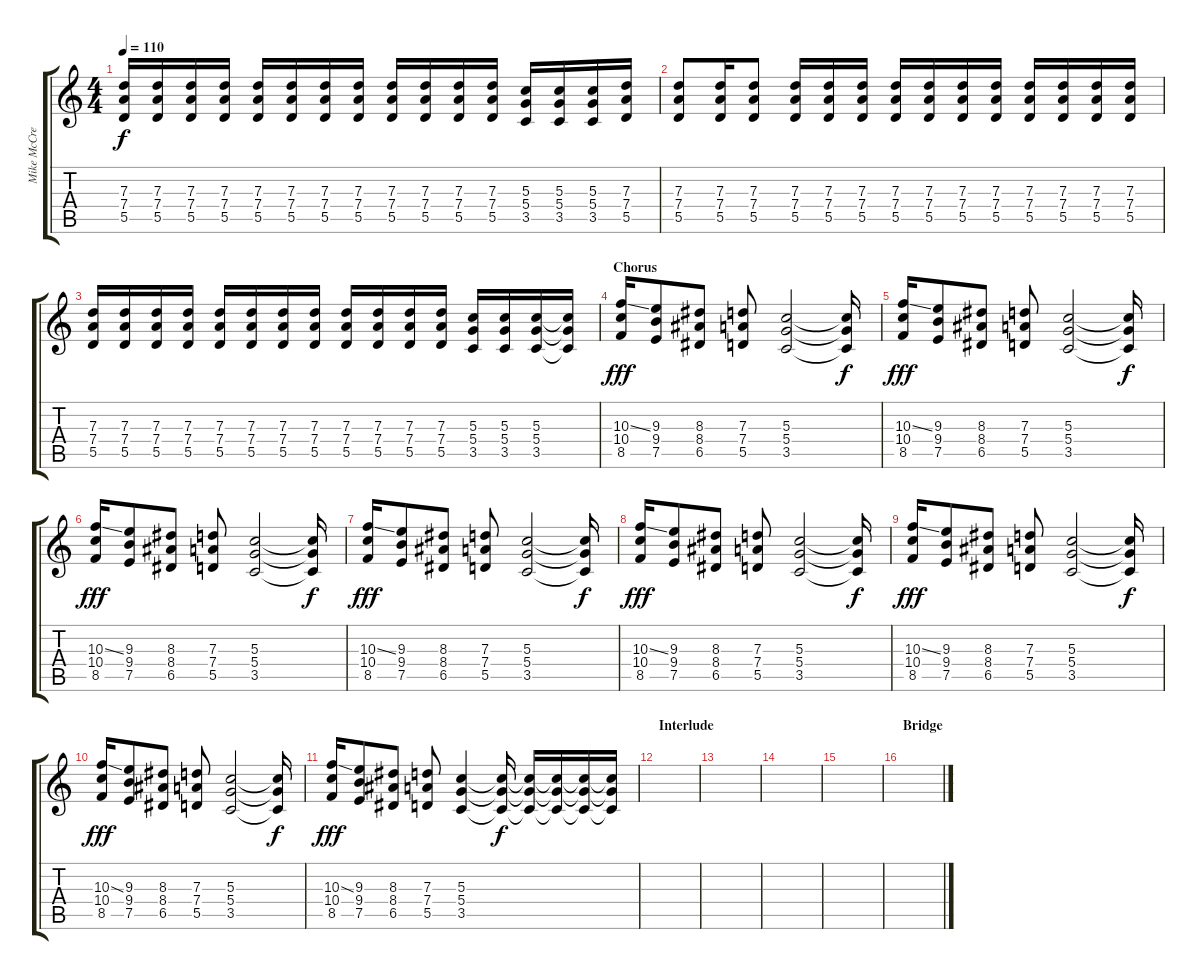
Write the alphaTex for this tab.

\track ("Mike McCready " "Mike McCre") {instrument distortionguitar}
\staff {score tabs}
\tuning (E4 B3 G3 D3 A2 E2) {hide}
\ts (4 4)
\tempo 110
\clef g2
\ks c
(7.3 7.4 5.5).16{dy f} (7.3 7.4 5.5).16 (7.3 7.4 5.5).16 (7.3 7.4 5.5).16 (7.3 7.4 5.5).16 (7.3 7.4 5.5).16 (7.3 7.4 5.5).16 (7.3 7.4 5.5).16 (7.3 7.4 5.5).16 (7.3 7.4 5.5).16 (7.3 7.4 5.5).16 (7.3 7.4 5.5).16 (5.3 5.4 3.5).16 (5.3 5.4 3.5).16 (5.3 5.4 3.5).16 (7.3 7.4 5.5).16 |
(7.3 7.4 5.5).8 (7.3 7.4 5.5).16 (7.3 7.4 5.5).8 (7.3 7.4 5.5).16 (7.3 7.4 5.5).16 (7.3 7.4 5.5).16 (7.3 7.4 5.5).16 (7.3 7.4 5.5).16 (7.3 7.4 5.5).16 (7.3 7.4 5.5).16 (7.3 7.4 5.5).16 (7.3 7.4 5.5).16 (7.3 7.4 5.5).16 (7.3 7.4 5.5).16 |
(7.3 7.4 5.5).16 (7.3 7.4 5.5).16 (7.3 7.4 5.5).16 (7.3 7.4 5.5).16 (7.3 7.4 5.5).16 (7.3 7.4 5.5).16 (7.3 7.4 5.5).16 (7.3 7.4 5.5).16 (7.3 7.4 5.5).16 (7.3 7.4 5.5).16 (7.3 7.4 5.5).16 (7.3 7.4 5.5).16 (5.3 5.4 3.5).16 (5.3 5.4 3.5).16 (5.3 5.4 3.5).16 (5.3{t} 5.4{t} 3.5{t}).16 |
\section ("" "Chorus")
(10.3{ss} 10.4 8.5).16{dy fff} (9.3 9.4 7.5).8 (8.3 8.4 6.5).8 (7.3 7.4 5.5).8 (5.3 5.4 3.5).2 (5.3{t} 5.4{t} 3.5{t}).16{dy f} |
(10.3{ss} 10.4 8.5).16{dy fff} (9.3 9.4 7.5).8 (8.3 8.4 6.5).8 (7.3 7.4 5.5).8 (5.3 5.4 3.5).2 (5.3{t} 5.4{t} 3.5{t}).16{dy f} |
(10.3{ss} 10.4 8.5).16{dy fff} (9.3 9.4 7.5).8 (8.3 8.4 6.5).8 (7.3 7.4 5.5).8 (5.3 5.4 3.5).2 (5.3{t} 5.4{t} 3.5{t}).16{dy f} |
(10.3{ss} 10.4 8.5).16{dy fff} (9.3 9.4 7.5).8 (8.3 8.4 6.5).8 (7.3 7.4 5.5).8 (5.3 5.4 3.5).2 (5.3{t} 5.4{t} 3.5{t}).16{dy f} |
(10.3{ss} 10.4 8.5).16{dy fff} (9.3 9.4 7.5).8 (8.3 8.4 6.5).8 (7.3 7.4 5.5).8 (5.3 5.4 3.5).2 (5.3{t} 5.4{t} 3.5{t}).16{dy f} |
(10.3{ss} 10.4 8.5).16{dy fff} (9.3 9.4 7.5).8 (8.3 8.4 6.5).8 (7.3 7.4 5.5).8 (5.3 5.4 3.5).2 (5.3{t} 5.4{t} 3.5{t}).16{dy f} |
(10.3{ss} 10.4 8.5).16{dy fff} (9.3 9.4 7.5).8 (8.3 8.4 6.5).8 (7.3 7.4 5.5).8 (5.3 5.4 3.5).2 (5.3{t} 5.4{t} 3.5{t}).16{dy f} |
(10.3{ss} 10.4 8.5).16{dy fff} (9.3 9.4 7.5).8 (8.3 8.4 6.5).8 (7.3 7.4 5.5).8 (5.3 5.4 3.5).4 (5.3{t} 5.4{t} 3.5{t}).16{dy f} (5.3{t} 5.4{t} 3.5{t}).16 (5.3{t} 5.4{t} 3.5{t}).16 (5.3{t} 5.4{t} 3.5{t}).16 (5.3{t} 5.4{t} 3.5{t}).16 |
\section ("" "Interlude")
|
|
|
|
\section ("" "Bridge")
